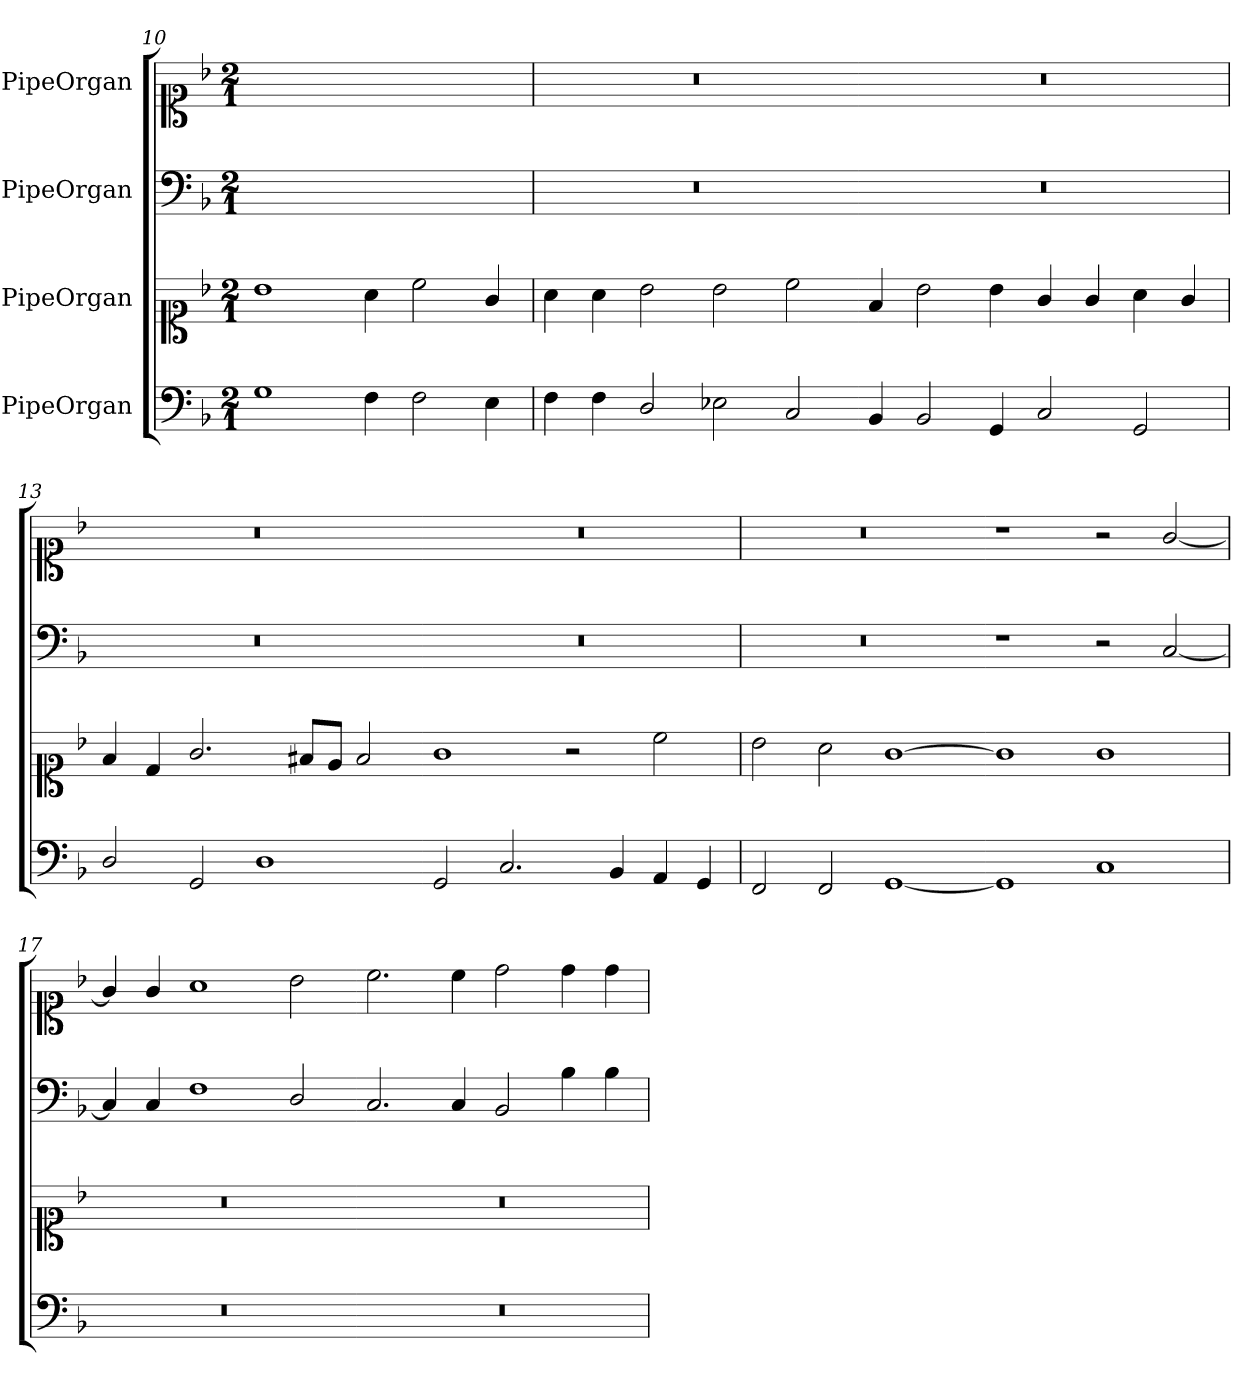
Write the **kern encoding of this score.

**kern	**kern	**kern	**kern
*part4	*part3	*part2	*part1
*staff4	*staff3	*staff2	*staff1
*I"PipeOrgan	*I"PipeOrgan	*I"PipeOrgan	*I"PipeOrgan
*clefF4	*clefC1	*clefF4	*clefC1
*k[b-]	*k[b-]	*k[b-]	*k[b-]
*F:	*F:	*F:	*F:
*M2/1	*M2/1	*M2/1	*M2/1
=10	=10	=10	=10
1G	1b-	0ryy	0ryy
4F\	4a\	.	.
2F\	2cc\	.	.
4E\	4g/	.	.
=11	=11	=11	=11
4F\	4a\	0r	0r
4F\	4a\	.	.
2D/	2b-\	.	.
2E-X\	2b-\	.	.
2C/	2cc\	.	.
=12-	=12-	=12-	=12-
4BB-/	4f/	0r	0r
2BB-/	2b-\	.	.
4GG/	4b-\	.	.
2C/	4g/	.	.
.	4g/	.	.
2GG/	4a\	.	.
.	4g/	.	.
=13	=13	=13	=13
2D/	4f/	0r	0r
.	4d/	.	.
2GG/	2.g/	.	.
1D	.	.	.
.	8f#X/L	.	.
.	8e/J	.	.
.	2f#/	.	.
=14-	=14-	=14-	=14-
2GG/	1g	0r	0r
2.C/	.	.	.
.	2r	.	.
4BB-/	.	.	.
4AA/	2cc\	.	.
4GG/	.	.	.
=15	=15	=15	=15
2FF/	2b-\	0r	0r
2FF/	2a\	.	.
[1GG	[1g	.	.
=16-	=16-	=16-	=16-
1GG]	1g]	1r	1r
1C	1g	2r	2r
.	.	[2C/	[2g/
=17	=17	=17	=17
0r	0r	4C/]	4g/]
.	.	4C/	4g/
.	.	1F	1a
.	.	2D/	2b-\
=18-	=18-	=18-	=18-
0r	0r	2.C/	2.cc\
.	.	4C/	4cc\
.	.	2BB-/	2dd\
.	.	4B-\	4dd\
.	.	4B-\	4dd\
=	=	=	=
*-	*-	*-	*-
